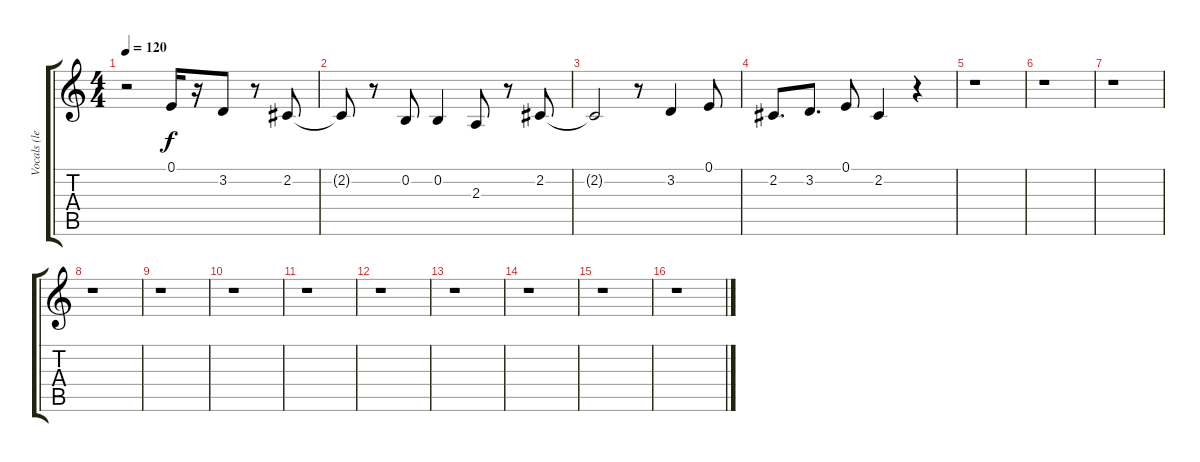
\track ("Vocals (lead 2) - Main Voice" "Vocals (le") {instrument fx1rain}
\staff {score tabs}
\tuning (E4 B3 G3 D3 A2 E2) {hide}
\ts (4 4)
\tempo 120
\clef g2
\ks c
r.2{dy f} 0.1.16 r.16 3.2.8 r.8 2.2.8 |
2.2{t}.8 r.8 0.2.8 0.2.4 2.3.8 r.8 2.2.8 |
2.2{t}.2 r.8 3.2.4 0.1.8 |
2.2.8{d} 3.2.8{d} 0.1.8 2.2.4 r.4 |
r.1 |
r.1 |
r.1 |
r.1 |
r.1 |
r.1 |
r.1 |
r.1 |
r.1 |
r.1 |
r.1 |
r.1
